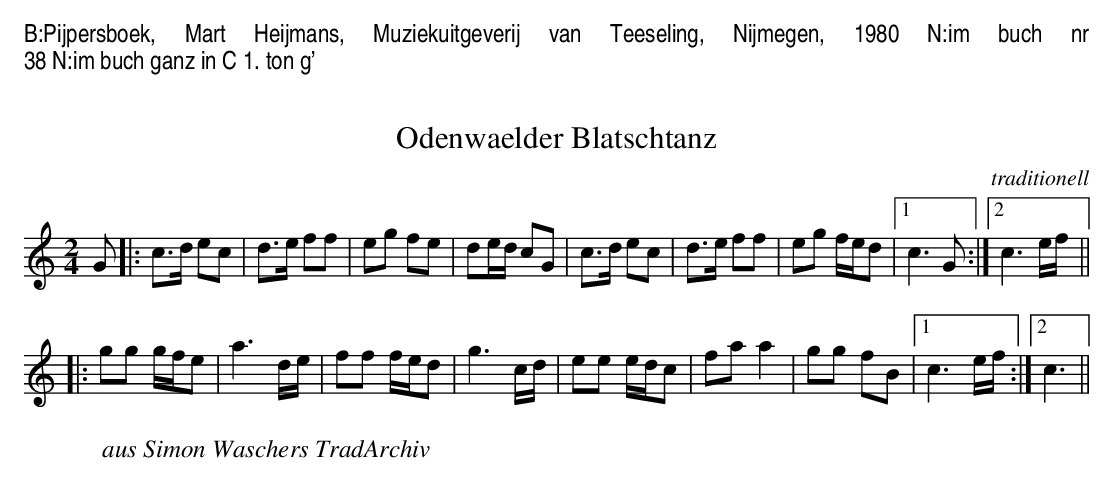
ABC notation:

X:1
T:Odenwaelder Blatschtanz
C:traditionell
%%textfont Helvetica-Narrow 10pt
%%begintext align
B:Pijpersboek, Mart Heijmans, Muziekuitgeverij van Teeseling, Nijmegen, 1980
N:im buch nr 38
N:im buch ganz in C  1. ton g'
%%endtext
M:2/4
L:1/8
K:C
G |:\
c>d ec | d>e ff | eg fe | de/d/ cG |\
c>d ec | d>e ff | eg f/e/d |1 c3 G :|\
                           [2 c3 e/f/ ||
|:\
gg g/f/e | a3 d/e/ | ff f/e/d | g3 c/d/ |\
ee e/d/c | fa a2 | gg fB |1 c3 e/f/ :|\
                         [2 c3 ||
W:aus Simon Waschers TradArchiv
